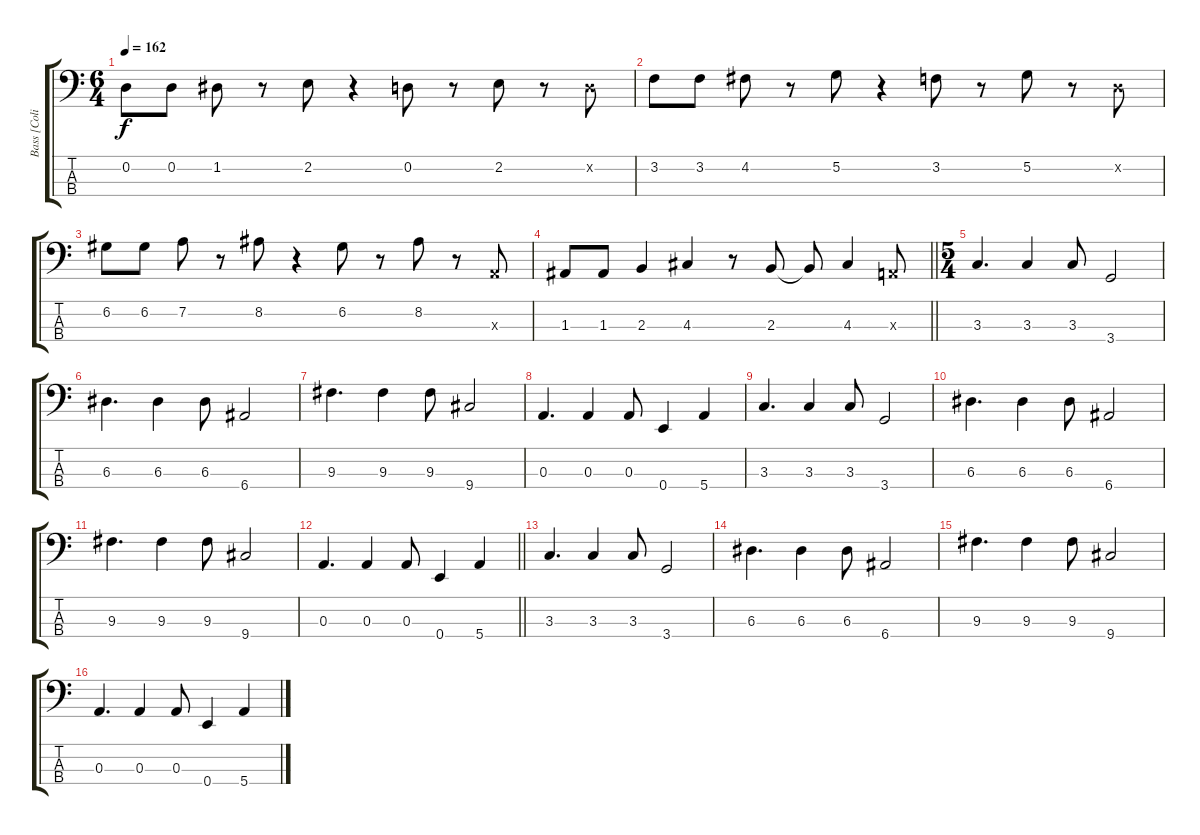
\track ("Bass [Colin Edwin]" "Bass [Coli") {instrument electricbassfinger}
\staff {score tabs}
\tuning (G2 D2 A1 E1) {hide}
\ts (6 4)
\tempo 162
\clef f4
\ks c
0.2.8{dy f} 0.2.8 1.2.8 r.8 2.2.8 r.4 0.2.8 r.8 2.2.8 r.8 0.2{x}.8 |
3.2.8 3.2.8 4.2.8 r.8 5.2.8 r.4 3.2.8 r.8 5.2.8 r.8 0.2{x}.8 |
6.2.8 6.2.8 7.2.8 r.8 8.2.8 r.4 6.2.8 r.8 8.2.8 r.8 0.3{x}.8 |
\barLineRight lightlight
1.3.8 1.3.8 2.3.4 4.3.4 r.8 2.3.8 2.3{t}.8 4.3.4 0.3{x}.8 |
\ts (5 4)
\section ("" "")
3.3.4{d} 3.3.4 3.3.8 3.4.2 |
6.3.4{d} 6.3.4 6.3.8 6.4.2 |
9.3.4{d} 9.3.4 9.3.8 9.4.2 |
0.3.4{d} 0.3.4 0.3.8 0.4.4 5.4.4 |
3.3.4{d} 3.3.4 3.3.8 3.4.2 |
6.3.4{d} 6.3.4 6.3.8 6.4.2 |
9.3.4{d} 9.3.4 9.3.8 9.4.2 |
\barLineRight lightlight
0.3.4{d} 0.3.4 0.3.8 0.4.4 5.4.4 |
\section ("" "")
3.3.4{d} 3.3.4 3.3.8 3.4.2 |
6.3.4{d} 6.3.4 6.3.8 6.4.2 |
9.3.4{d} 9.3.4 9.3.8 9.4.2 |
0.3.4{d} 0.3.4 0.3.8 0.4.4 5.4.4
